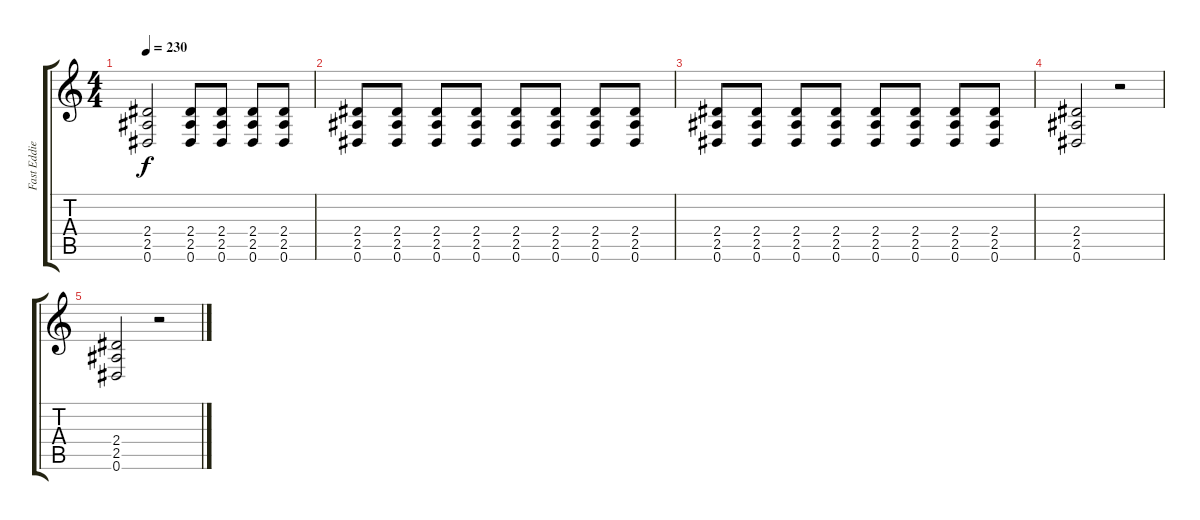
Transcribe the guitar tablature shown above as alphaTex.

\track ("Fast Eddie" "Fast Eddie") {instrument distortionguitar}
\staff {score tabs}
\tuning (Eb4 Bb3 Gb3 Db3 Ab2 Eb2) {hide}
\ts (4 4)
\tempo 230
\clef g2
\ks c
(2.4 2.5 0.6).2{dy f} (2.4 2.5 0.6).8 (2.4 2.5 0.6).8 (2.4 2.5 0.6).8 (2.4 2.5 0.6).8 |
(2.4 2.5 0.6).8 (2.4 2.5 0.6).8 (2.4 2.5 0.6).8 (2.4 2.5 0.6).8 (2.4 2.5 0.6).8 (2.4 2.5 0.6).8 (2.4 2.5 0.6).8 (2.4 2.5 0.6).8 |
(2.4 2.5 0.6).8 (2.4 2.5 0.6).8 (2.4 2.5 0.6).8 (2.4 2.5 0.6).8 (2.4 2.5 0.6).8 (2.4 2.5 0.6).8 (2.4 2.5 0.6).8 (2.4 2.5 0.6).8 |
(2.4 2.5 0.6).2 r.2 |
(2.4 2.5 0.6).2 r.2
